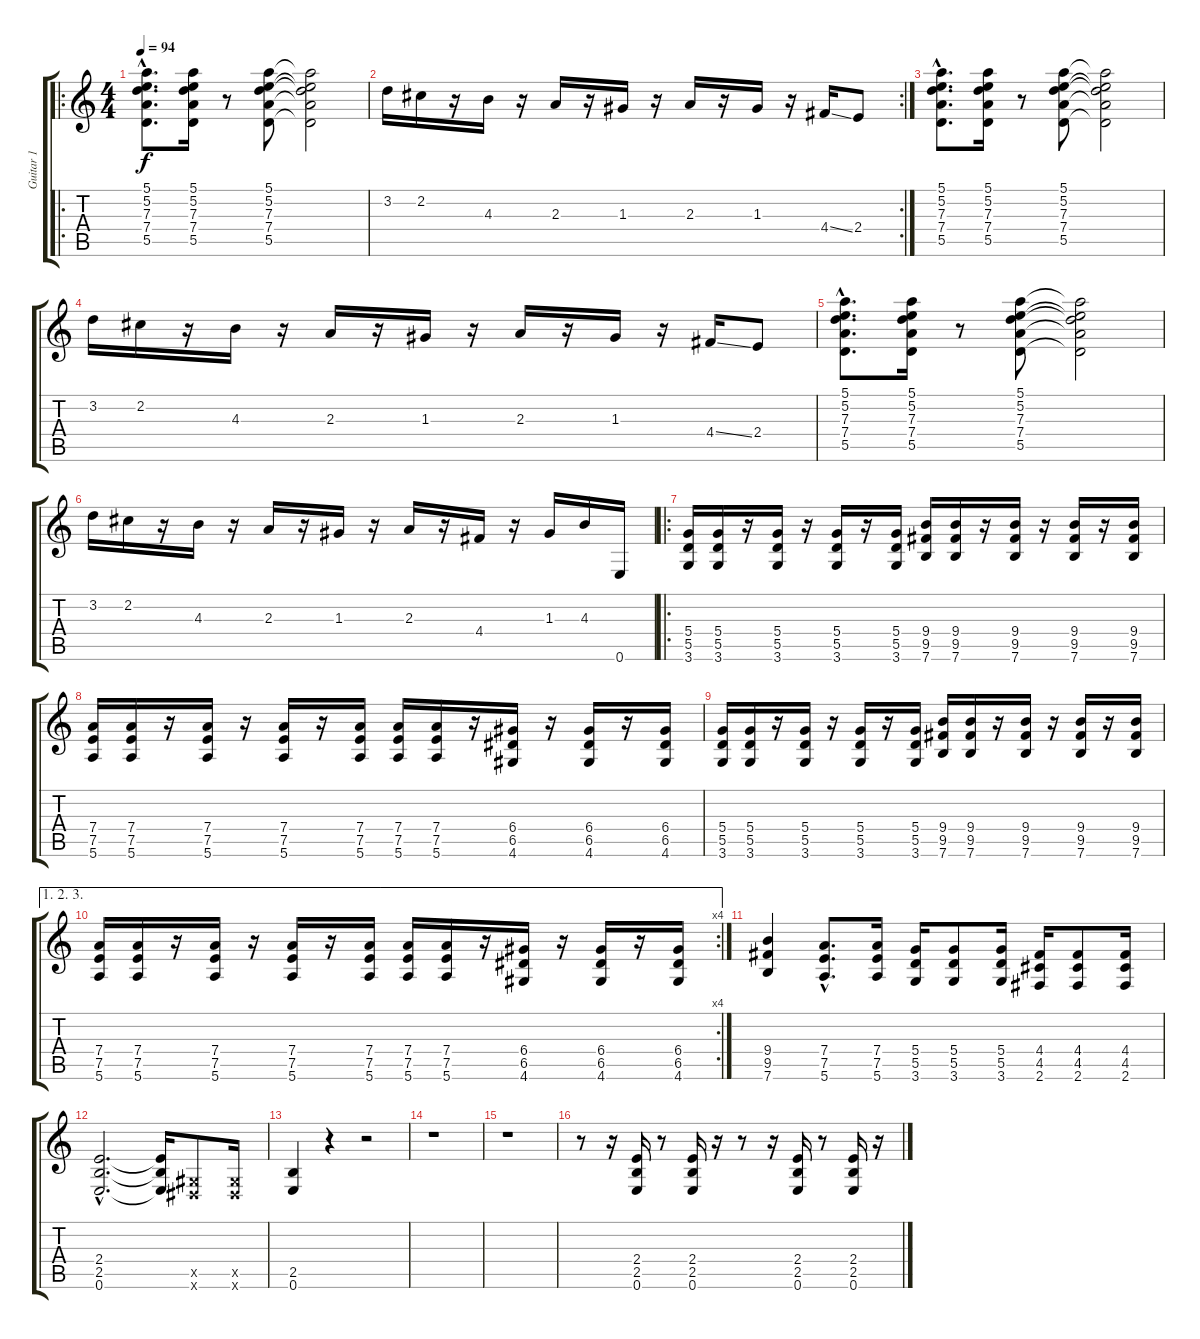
\track ("Guitar 1" "Guitar 1") {instrument distortionguitar}
\staff {score tabs}
\tuning (E4 B3 G3 D3 A2 E2) {hide}
\ro
\ts (4 4)
\tempo 94
\clef g2
\ks c
(5.1{hac} 5.2{hac} 7.3{hac} 7.4{hac} 5.5{hac}).8{d dy f instrument distortionguitar} (5.1 5.2 7.3 7.4 5.5).16 r.8 (5.1 5.2 7.3 7.4 5.5).8 (5.1{t} 5.2{t} 7.3{t} 7.4{t} 5.5{t}).2 |
\rc 2
3.2.16 2.2.16 r.16 4.3.16 r.16 2.3.16 r.16 1.3.16 r.16 2.3.16 r.16 1.3.16 r.16 4.4{ss}.16 2.4.8 |
(5.1{hac} 5.2{hac} 7.3{hac} 7.4{hac} 5.5{hac}).8{d} (5.1 5.2 7.3 7.4 5.5).16 r.8 (5.1 5.2 7.3 7.4 5.5).8 (5.1{t} 5.2{t} 7.3{t} 7.4{t} 5.5{t}).2 |
3.2.16 2.2.16 r.16 4.3.16 r.16 2.3.16 r.16 1.3.16 r.16 2.3.16 r.16 1.3.16 r.16 4.4{ss}.16 2.4.8 |
(5.1{hac} 5.2{hac} 7.3{hac} 7.4{hac} 5.5{hac}).8{d} (5.1 5.2 7.3 7.4 5.5).16 r.8 (5.1 5.2 7.3 7.4 5.5).8 (5.1{t} 5.2{t} 7.3{t} 7.4{t} 5.5{t}).2 |
3.2.16 2.2.16 r.16 4.3.16 r.16 2.3.16 r.16 1.3.16 r.16 2.3.16 r.16 4.4.16 r.16 1.3.16 4.3.16 0.6.16 |
\ro
(5.4 5.5 3.6).16 (5.4 5.5 3.6).16 r.16 (5.4 5.5 3.6).16 r.16 (5.4 5.5 3.6).16 r.16 (5.4 5.5 3.6).16 (9.4 9.5 7.6).16 (9.4 9.5 7.6).16 r.16 (9.4 9.5 7.6).16 r.16 (9.4 9.5 7.6).16 r.16 (9.4 9.5 7.6).16 |
(7.4 7.5 5.6).16 (7.4 7.5 5.6).16 r.16 (7.4 7.5 5.6).16 r.16 (7.4 7.5 5.6).16 r.16 (7.4 7.5 5.6).16 (7.4 7.5 5.6).16 (7.4 7.5 5.6).16 r.16 (6.4 6.5 4.6).16 r.16 (6.4 6.5 4.6).16 r.16 (6.4 6.5 4.6).16 |
(5.4 5.5 3.6).16 (5.4 5.5 3.6).16 r.16 (5.4 5.5 3.6).16 r.16 (5.4 5.5 3.6).16 r.16 (5.4 5.5 3.6).16 (9.4 9.5 7.6).16 (9.4 9.5 7.6).16 r.16 (9.4 9.5 7.6).16 r.16 (9.4 9.5 7.6).16 r.16 (9.4 9.5 7.6).16 |
\ae (1 2 3)
\rc 4
(7.4 7.5 5.6).16 (7.4 7.5 5.6).16 r.16 (7.4 7.5 5.6).16 r.16 (7.4 7.5 5.6).16 r.16 (7.4 7.5 5.6).16 (7.4 7.5 5.6).16 (7.4 7.5 5.6).16 r.16 (6.4 6.5 4.6).16 r.16 (6.4 6.5 4.6).16 r.16 (6.4 6.5 4.6).16 |
(9.4 9.5 7.6).4 (7.4{hac} 7.5{hac} 5.6{hac}).8{d} (7.4 7.5 5.6).16 (5.4 5.5 3.6).16 (5.4 5.5 3.6).8 (5.4 5.5 3.6).16 (4.4 4.5 2.6).16 (4.4 4.5 2.6).8 (4.4 4.5 2.6).16 |
(2.4{hac} 2.5{hac} 0.6{hac}).2{d} (2.4{t} 2.5{t} 0.6{t}).16 (-1.5{x} -1.6{x}).8 (-1.5{x} -1.6{x}).16 |
(2.5 0.6).4 r.4 r.2 |
r.1 |
r.1 |
r.8 r.16 (2.4 2.5 0.6).16 r.8 (2.4 2.5 0.6).16 r.16 r.8 r.16 (2.4 2.5 0.6).16 r.8 (2.4 2.5 0.6).16 r.16
